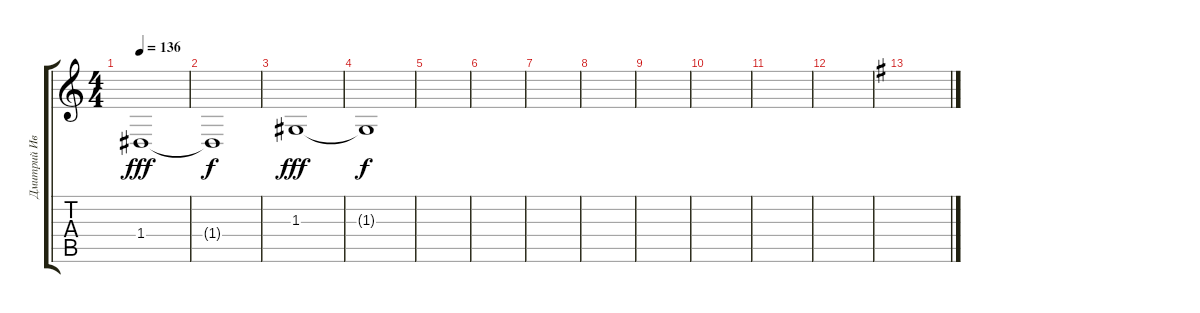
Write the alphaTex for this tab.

\track ("Дмитрий Иванов" "Дмитрий Ив") {instrument tubularbells}
\staff {score tabs}
\tuning (E4 B3 G3 D3 A2 E2) {hide}
\ts (4 4)
\tempo 136
\clef g2
\ks c
1.4.1{dy fff} |
1.4{t}.1{dy f} |
1.3.1{dy fff} |
1.3{t}.1{dy f} |
|
|
|
|
|
|
|
|
\ks g
